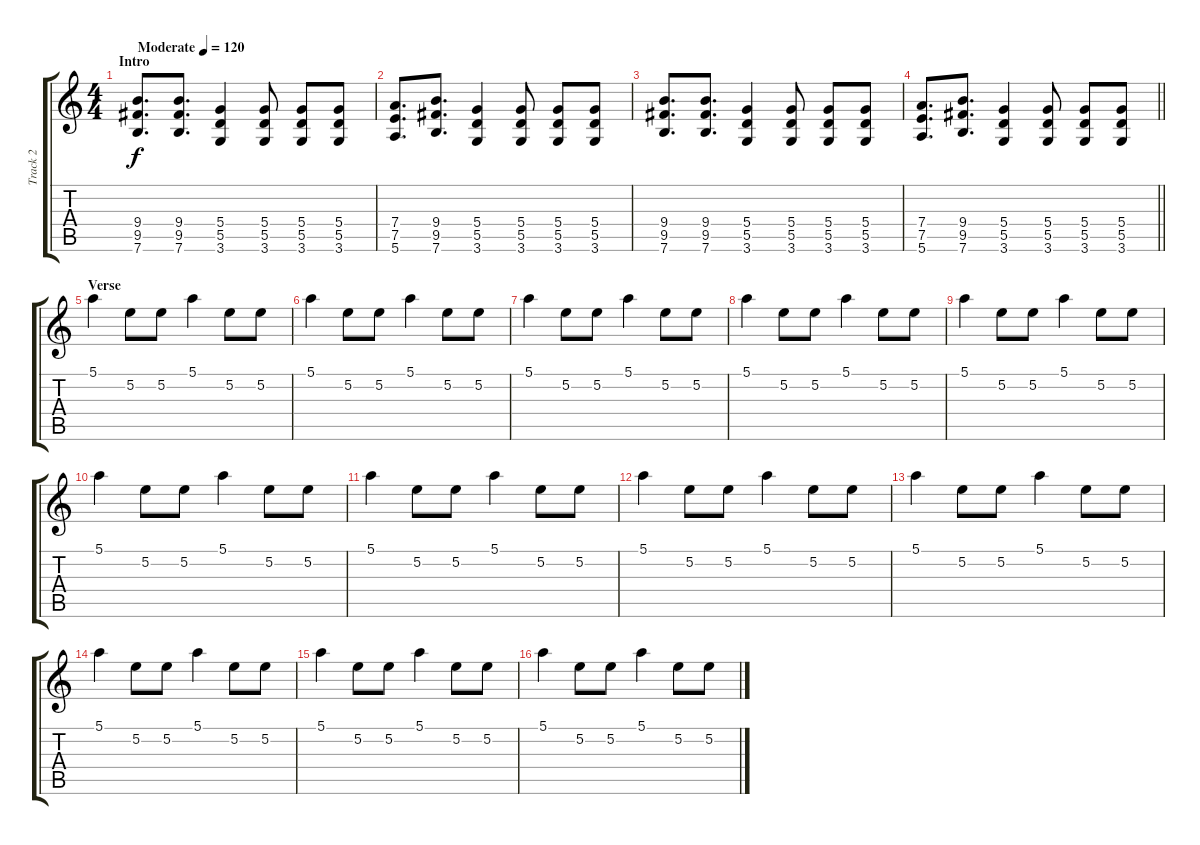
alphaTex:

\track ("Track 2" "Track 2") {instrument overdrivenguitar}
\staff {score tabs}
\tuning (E4 B3 G3 D3 A2 E2) {hide}
\ts (4 4)
\section ("" "Intro")
\tempo (120 "Moderate")
\clef g2
\ks c
(9.4 9.5 7.6).8{d dy f instrument overdrivenguitar} (9.4 9.5 7.6).8{d} (5.4 5.5 3.6).4 (5.4 5.5 3.6).8 (5.4 5.5 3.6).8 (5.4 5.5 3.6).8 |
(7.4 7.5 5.6).8{d} (9.4 9.5 7.6).8{d} (5.4 5.5 3.6).4 (5.4 5.5 3.6).8 (5.4 5.5 3.6).8 (5.4 5.5 3.6).8 |
(9.4 9.5 7.6).8{d} (9.4 9.5 7.6).8{d} (5.4 5.5 3.6).4 (5.4 5.5 3.6).8 (5.4 5.5 3.6).8 (5.4 5.5 3.6).8 |
\barLineRight lightlight
(7.4 7.5 5.6).8{d} (9.4 9.5 7.6).8{d} (5.4 5.5 3.6).4 (5.4 5.5 3.6).8 (5.4 5.5 3.6).8 (5.4 5.5 3.6).8 |
\section ("" "Verse")
5.1.4 5.2.8 5.2.8 5.1.4 5.2.8 5.2.8 |
5.1.4 5.2.8 5.2.8 5.1.4 5.2.8 5.2.8 |
5.1.4 5.2.8 5.2.8 5.1.4 5.2.8 5.2.8 |
5.1.4 5.2.8 5.2.8 5.1.4 5.2.8 5.2.8 |
5.1.4 5.2.8 5.2.8 5.1.4 5.2.8 5.2.8 |
5.1.4 5.2.8 5.2.8 5.1.4 5.2.8 5.2.8 |
5.1.4 5.2.8 5.2.8 5.1.4 5.2.8 5.2.8 |
5.1.4 5.2.8 5.2.8 5.1.4 5.2.8 5.2.8 |
5.1.4 5.2.8 5.2.8 5.1.4 5.2.8 5.2.8 |
5.1.4 5.2.8 5.2.8 5.1.4 5.2.8 5.2.8 |
5.1.4 5.2.8 5.2.8 5.1.4 5.2.8 5.2.8 |
5.1.4 5.2.8 5.2.8 5.1.4 5.2.8 5.2.8
